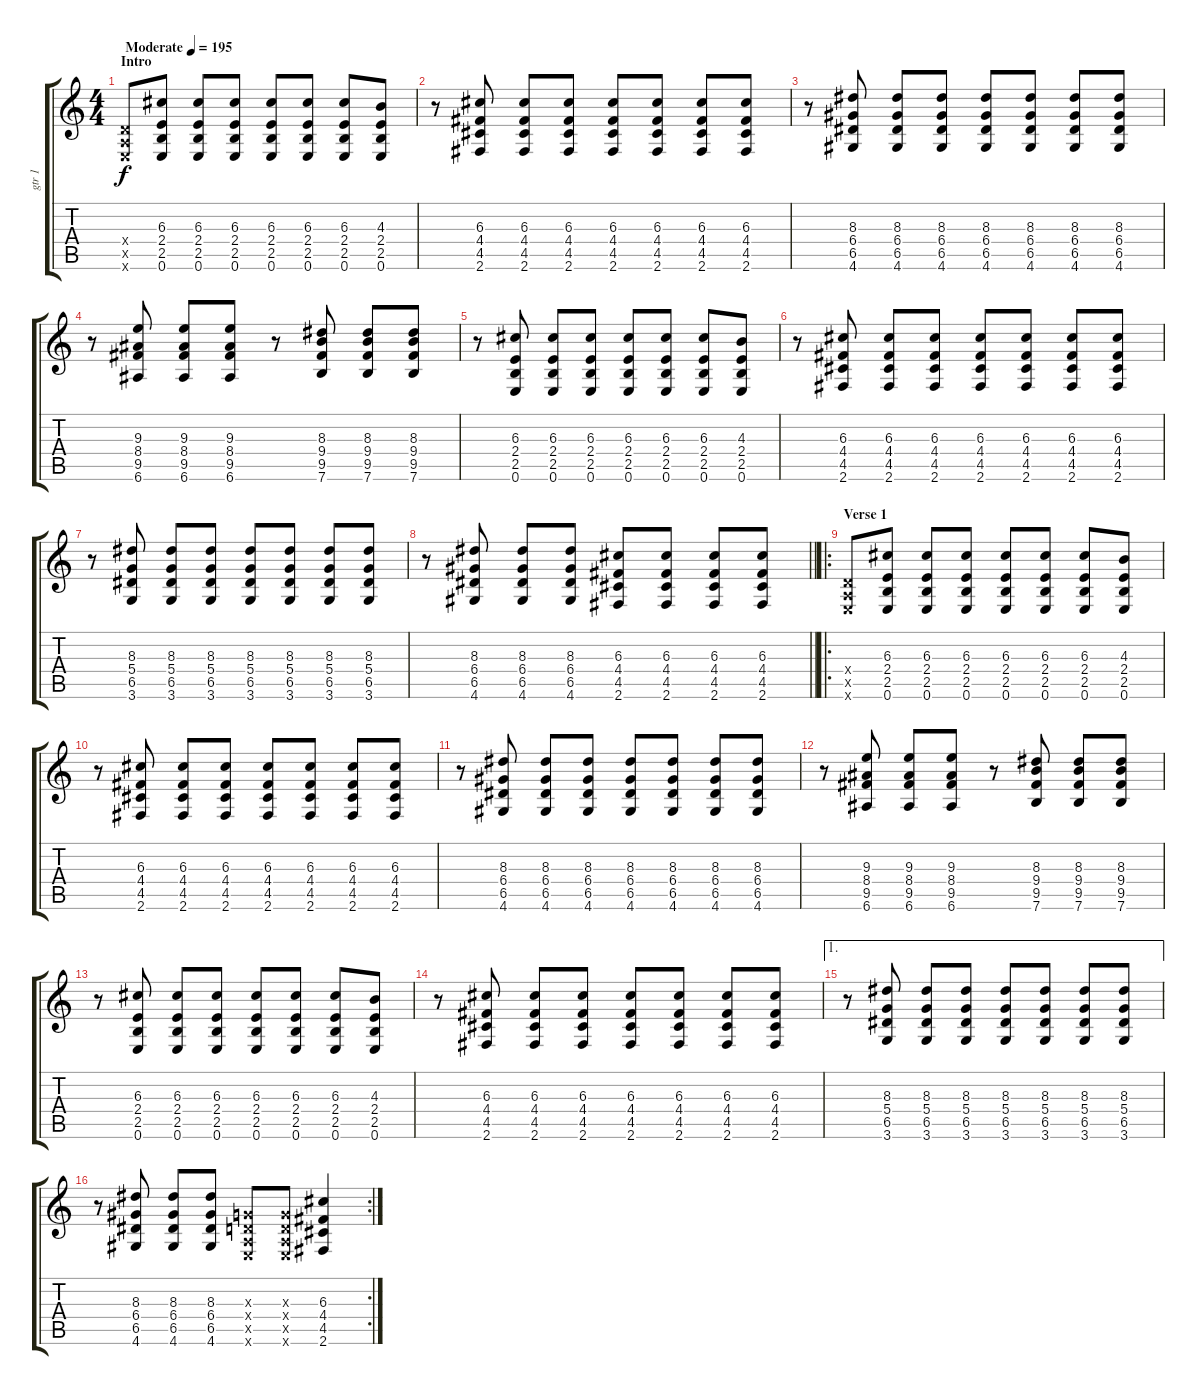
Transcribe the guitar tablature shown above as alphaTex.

\track ("gtr 1" "gtr 1") {instrument distortionguitar}
\staff {score tabs}
\tuning (E4 B3 G3 D3 A2 E2) {hide}
\ts (4 4)
\section ("" "Intro")
\tempo (195 "Moderate")
\clef g2
\ks c
(0.4{x} 0.5{x} 0.6{x}).8{dy f instrument distortionguitar} (6.3 2.4 2.5 0.6).8 (6.3 2.4 2.5 0.6).8 (6.3 2.4 2.5 0.6).8 (6.3 2.4 2.5 0.6).8 (6.3 2.4 2.5 0.6).8 (6.3 2.4 2.5 0.6).8 (4.3 2.4 2.5 0.6).8 |
r.8 (6.3 4.4 4.5 2.6).8 (6.3 4.4 4.5 2.6).8 (6.3 4.4 4.5 2.6).8 (6.3 4.4 4.5 2.6).8 (6.3 4.4 4.5 2.6).8 (6.3 4.4 4.5 2.6).8 (6.3 4.4 4.5 2.6).8 |
r.8 (8.3 6.4 6.5 4.6).8 (8.3 6.4 6.5 4.6).8 (8.3 6.4 6.5 4.6).8 (8.3 6.4 6.5 4.6).8 (8.3 6.4 6.5 4.6).8 (8.3 6.4 6.5 4.6).8 (8.3 6.4 6.5 4.6).8 |
r.8 (9.3 8.4 9.5 6.6).8 (9.3 8.4 9.5 6.6).8 (9.3 8.4 9.5 6.6).8 r.8 (8.3 9.4 9.5 7.6).8 (8.3 9.4 9.5 7.6).8 (8.3 9.4 9.5 7.6).8 |
r.8 (6.3 2.4 2.5 0.6).8 (6.3 2.4 2.5 0.6).8 (6.3 2.4 2.5 0.6).8 (6.3 2.4 2.5 0.6).8 (6.3 2.4 2.5 0.6).8 (6.3 2.4 2.5 0.6).8 (4.3 2.4 2.5 0.6).8 |
r.8 (6.3 4.4 4.5 2.6).8 (6.3 4.4 4.5 2.6).8 (6.3 4.4 4.5 2.6).8 (6.3 4.4 4.5 2.6).8 (6.3 4.4 4.5 2.6).8 (6.3 4.4 4.5 2.6).8 (6.3 4.4 4.5 2.6).8 |
r.8 (8.3 5.4 6.5 3.6).8 (8.3 5.4 6.5 3.6).8 (8.3 5.4 6.5 3.6).8 (8.3 5.4 6.5 3.6).8 (8.3 5.4 6.5 3.6).8 (8.3 5.4 6.5 3.6).8 (8.3 5.4 6.5 3.6).8 |
\barLineRight lightlight
r.8 (8.3 6.4 6.5 4.6).8 (8.3 6.4 6.5 4.6).8 (8.3 6.4 6.5 4.6).8 (6.3 4.4 4.5 2.6).8 (6.3 4.4 4.5 2.6).8 (6.3 4.4 4.5 2.6).8 (6.3 4.4 4.5 2.6).8 |
\ro
\section ("" "Verse 1")
(0.4{x} 0.5{x} 0.6{x}).8 (6.3 2.4 2.5 0.6).8 (6.3 2.4 2.5 0.6).8 (6.3 2.4 2.5 0.6).8 (6.3 2.4 2.5 0.6).8 (6.3 2.4 2.5 0.6).8 (6.3 2.4 2.5 0.6).8 (4.3 2.4 2.5 0.6).8 |
r.8 (6.3 4.4 4.5 2.6).8 (6.3 4.4 4.5 2.6).8 (6.3 4.4 4.5 2.6).8 (6.3 4.4 4.5 2.6).8 (6.3 4.4 4.5 2.6).8 (6.3 4.4 4.5 2.6).8 (6.3 4.4 4.5 2.6).8 |
r.8 (8.3 6.4 6.5 4.6).8 (8.3 6.4 6.5 4.6).8 (8.3 6.4 6.5 4.6).8 (8.3 6.4 6.5 4.6).8 (8.3 6.4 6.5 4.6).8 (8.3 6.4 6.5 4.6).8 (8.3 6.4 6.5 4.6).8 |
r.8 (9.3 8.4 9.5 6.6).8 (9.3 8.4 9.5 6.6).8 (9.3 8.4 9.5 6.6).8 r.8 (8.3 9.4 9.5 7.6).8 (8.3 9.4 9.5 7.6).8 (8.3 9.4 9.5 7.6).8 |
r.8 (6.3 2.4 2.5 0.6).8 (6.3 2.4 2.5 0.6).8 (6.3 2.4 2.5 0.6).8 (6.3 2.4 2.5 0.6).8 (6.3 2.4 2.5 0.6).8 (6.3 2.4 2.5 0.6).8 (4.3 2.4 2.5 0.6).8 |
r.8 (6.3 4.4 4.5 2.6).8 (6.3 4.4 4.5 2.6).8 (6.3 4.4 4.5 2.6).8 (6.3 4.4 4.5 2.6).8 (6.3 4.4 4.5 2.6).8 (6.3 4.4 4.5 2.6).8 (6.3 4.4 4.5 2.6).8 |
\ae 1
r.8 (8.3 5.4 6.5 3.6).8 (8.3 5.4 6.5 3.6).8 (8.3 5.4 6.5 3.6).8 (8.3 5.4 6.5 3.6).8 (8.3 5.4 6.5 3.6).8 (8.3 5.4 6.5 3.6).8 (8.3 5.4 6.5 3.6).8 |
\rc 2
r.8 (8.3 6.4 6.5 4.6).8 (8.3 6.4 6.5 4.6).8 (8.3 6.4 6.5 4.6).8 (0.3{x} 0.4{x} 0.5{x} 0.6{x}).8 (0.3{x} 0.4{x} 0.5{x} 0.6{x}).8 (6.3 4.4 4.5 2.6).4
